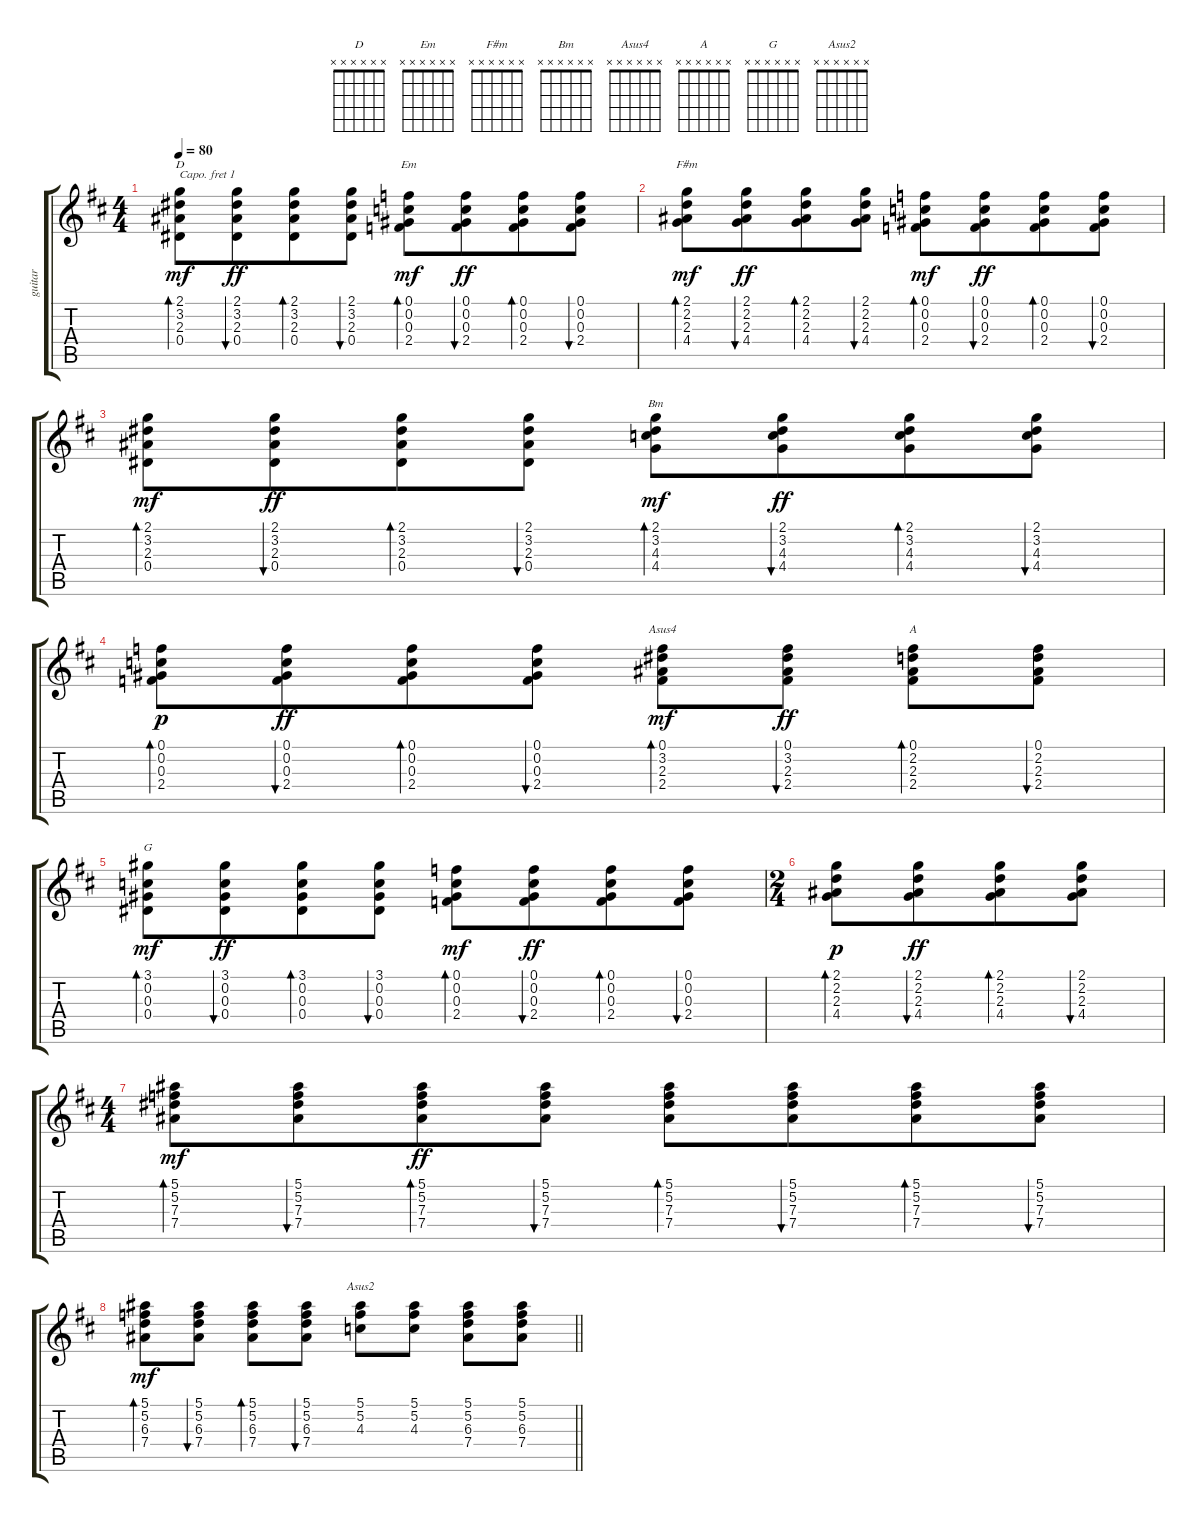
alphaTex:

\track ("guitar" "guitar") {instrument electricguitarclean}
\staff {score tabs}
\capo 1
\tuning (E4 B3 G3 D3 A2 E2) {hide}
\chord ("D" x x x x x x)
\chord ("Em" x x x x x x)
\chord ("F#m" x x x x x x)
\chord ("Bm" x x x x x x)
\chord ("Asus4" x x x x x x)
\chord ("A" x x x x x x)
\chord ("G" x x x x x x)
\chord ("Asus2" x x x x x x)
\ts (4 4)
\tempo 80
\clef g2
\ks d
(2.1 3.2 2.3 0.4).8{bd 30 ch "D" dy mf} (2.1 3.2 2.3 0.4).8{bu 30 dy ff beam merge} (2.1 3.2 2.3 0.4).8{bd 30} (2.1 3.2 2.3 0.4).8{bu 30} (0.1 0.2 0.3 2.4).8{bd 30 ch "Em" dy mf} (0.1 0.2 0.3 2.4).8{bu 30 dy ff beam merge} (0.1 0.2 0.3 2.4).8{bd 30} (0.1 0.2 0.3 2.4).8{bu 30} |
(2.1 2.2 2.3 4.4).8{bd 30 ch "F#m" dy mf} (2.1 2.2 2.3 4.4).8{bu 30 dy ff beam merge} (2.1 2.2 2.3 4.4).8{bd 30} (2.1 2.2 2.3 4.4).8{bu 30} (0.1 0.2 0.3 2.4).8{bd 30 dy mf} (0.1 0.2 0.3 2.4).8{bu 30 dy ff beam merge} (0.1 0.2 0.3 2.4).8{bd 30} (0.1 0.2 0.3 2.4).8{bu 30} |
(2.1 3.2 2.3 0.4).8{bd 30 dy mf} (2.1 3.2 2.3 0.4).8{bu 30 dy ff beam merge} (2.1 3.2 2.3 0.4).8{bd 30} (2.1 3.2 2.3 0.4).8{bu 30} (2.1 3.2 4.3 4.4).8{bd 30 ch "Bm" dy mf} (2.1 3.2 4.3 4.4).8{bu 30 dy ff beam merge} (2.1 3.2 4.3 4.4).8{bd 30} (2.1 3.2 4.3 4.4).8{bu 30} |
(0.1 0.2 0.3 2.4).8{bd 30 dy p} (0.1 0.2 0.3 2.4).8{bu 30 dy ff beam merge} (0.1 0.2 0.3 2.4).8{bd 30} (0.1 0.2 0.3 2.4).8{bu 30} (0.1 3.2 2.3 2.4).8{bd 30 ch "Asus4" dy mf} (0.1 3.2 2.3 2.4).8{bu 30 dy ff} (0.1 2.2 2.3 2.4).8{bd 30 ch "A"} (0.1 2.2 2.3 2.4).8{bu 30} |
(3.1 0.2 0.3 0.4).8{bd 30 ch "G" dy mf} (3.1 0.2 0.3 0.4).8{bu 30 dy ff beam merge} (3.1 0.2 0.3 0.4).8{bd 30} (3.1 0.2 0.3 0.4).8{bu 30} (0.1 0.2 0.3 2.4).8{bd 30 dy mf} (0.1 0.2 0.3 2.4).8{bu 30 dy ff beam merge} (0.1 0.2 0.3 2.4).8{bd 30} (0.1 0.2 0.3 2.4).8{bu 30} |
\ts (2 4)
(2.1 2.2 2.3 4.4).8{bd 30 dy p} (2.1 2.2 2.3 4.4).8{bu 30 dy ff beam merge} (2.1 2.2 2.3 4.4).8{bd 30} (2.1 2.2 2.3 4.4).8{bu 30} |
\ts (4 4)
(5.1 5.2 7.3 7.4).8{bd 30 dy mf} (5.1 5.2 7.3 7.4).8{bu 30 beam merge} (5.1 5.2 7.3 7.4).8{bd 30 dy ff} (5.1 5.2 7.3 7.4).8{bu 30} (5.1 5.2 7.3 7.4).8{bd 30} (5.1 5.2 7.3 7.4).8{bu 30 beam merge} (5.1 5.2 7.3 7.4).8{bd 30} (5.1 5.2 7.3 7.4).8{bu 30} |
\barLineRight lightlight
(5.1 5.2 6.3 7.4).8{bd 30 dy mf} (5.1 5.2 6.3 7.4).8{bu 30} (5.1 5.2 6.3 7.4).8{bd 30} (5.1 5.2 6.3 7.4).8{bu 30} (5.1 5.2 4.3).8{ch "Asus2" beam Down} (5.1 5.2 4.3).8{beam Down beam split} (5.1 5.2 6.3 7.4).8 (5.1 5.2 6.3 7.4).8
